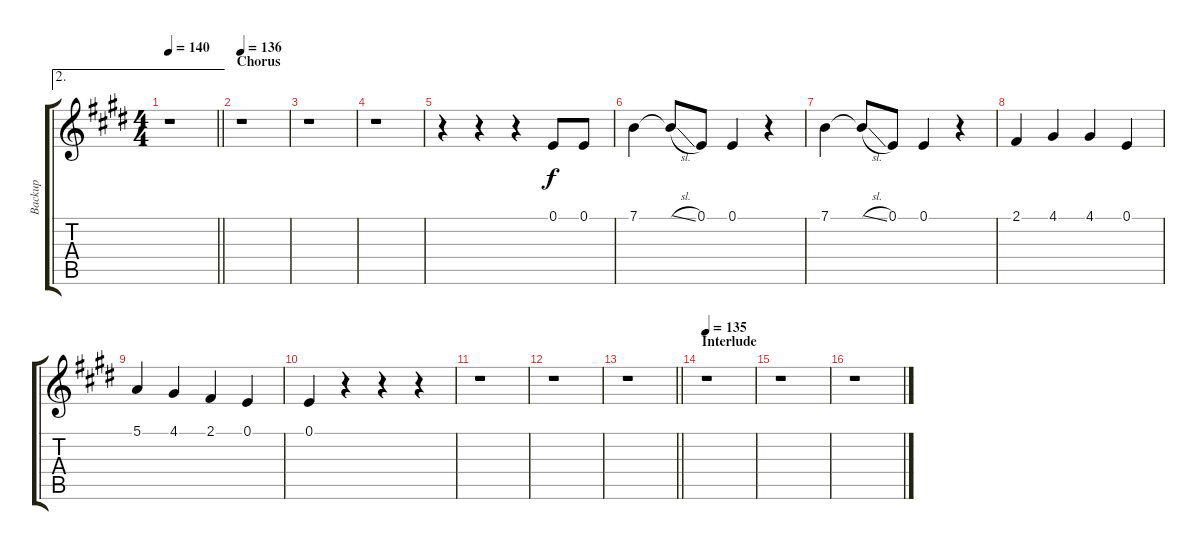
\track ("Backup" "Backup") {instrument lead3calliope}
\staff {score tabs}
\tuning (E4 B3 G3 D3 A2 E2) {hide}
\ae 2
\ts (4 4)
\tempo 140
\clef g2
\barLineRight lightlight
\ks e
r.1{dy f} |
\section ("" "Chorus")
\tempo 136
r.1 |
r.1 |
r.1 |
r.4 r.4 r.4 0.1.8 0.1.8 |
7.1.4 7.1{sl t}.8 0.1.8 0.1.4 r.4 |
7.1.4 7.1{sl t}.8 0.1.8 0.1.4 r.4 |
2.1.4 4.1.4 4.1.4 0.1.4 |
5.1.4 4.1.4 2.1.4 0.1.4 |
0.1.4 r.4 r.4 r.4 |
r.1 |
r.1 |
\barLineRight lightlight
r.1 |
\section ("" "Interlude")
\tempo 135
r.1 |
r.1 |
r.1
